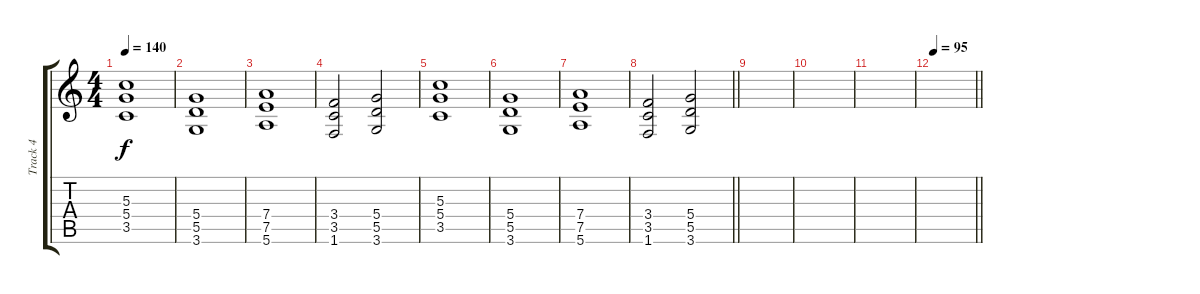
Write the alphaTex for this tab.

\track ("Track 4" "Track 4") {instrument overdrivenguitar}
\staff {score tabs}
\tuning (E4 B3 G3 D3 A2 E2) {hide}
\ts (4 4)
\tempo 140
\clef g2
\ks c
(5.3 5.4 3.5).1{dy f} |
(5.4 5.5 3.6).1 |
(7.4 7.5 5.6).1 |
(3.4 3.5 1.6).2 (5.4 5.5 3.6).2 |
(5.3 5.4 3.5).1 |
(5.4 5.5 3.6).1 |
(7.4 7.5 5.6).1 |
\barLineRight lightlight
(3.4 3.5 1.6).2 (5.4 5.5 3.6).2 |
|
|
|
\tempo 95
\barLineRight lightlight
